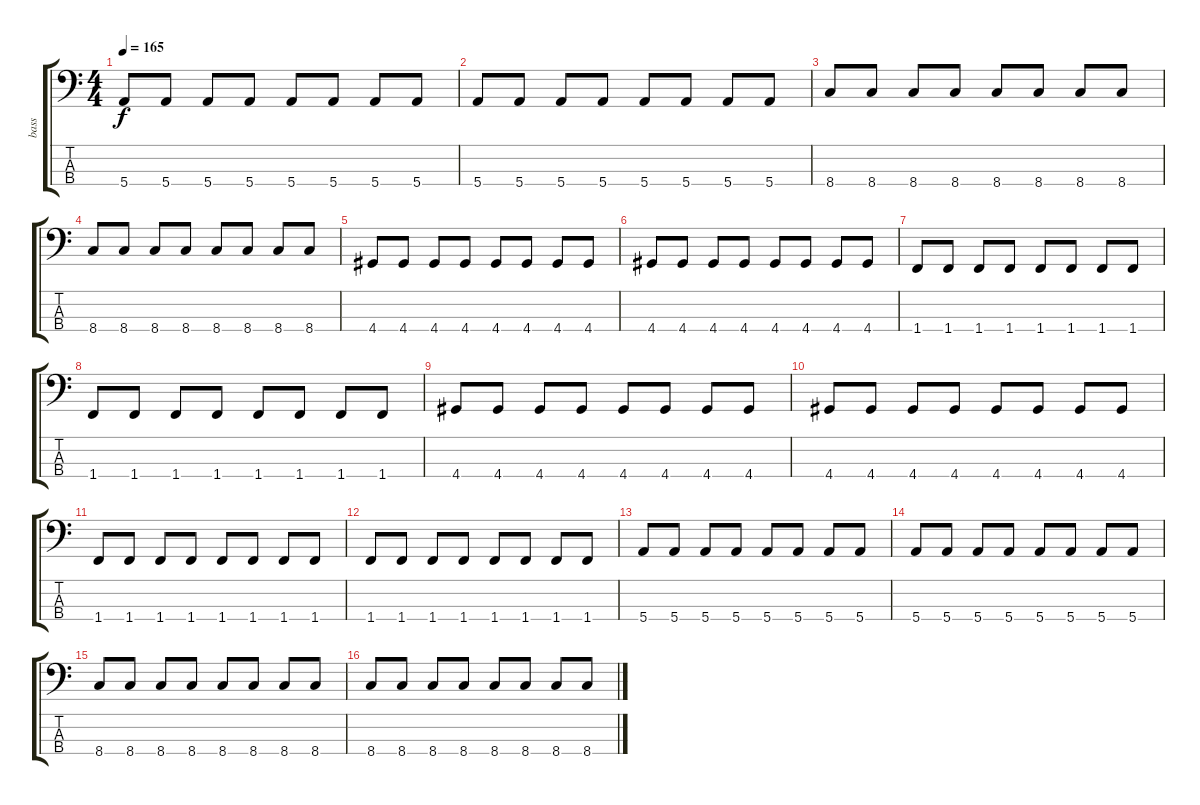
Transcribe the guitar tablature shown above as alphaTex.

\track ("bass" "bass") {instrument slapbass2}
\staff {score tabs}
\tuning (G2 D2 A1 E1) {hide}
\ts (4 4)
\tempo 165
\clef f4
\ks c
5.4.8{dy f} 5.4.8 5.4.8 5.4.8 5.4.8 5.4.8 5.4.8 5.4.8 |
5.4.8 5.4.8 5.4.8 5.4.8 5.4.8 5.4.8 5.4.8 5.4.8 |
8.4.8 8.4.8 8.4.8 8.4.8 8.4.8 8.4.8 8.4.8 8.4.8 |
8.4.8 8.4.8 8.4.8 8.4.8 8.4.8 8.4.8 8.4.8 8.4.8 |
4.4.8 4.4.8 4.4.8 4.4.8 4.4.8 4.4.8 4.4.8 4.4.8 |
4.4.8 4.4.8 4.4.8 4.4.8 4.4.8 4.4.8 4.4.8 4.4.8 |
1.4.8 1.4.8 1.4.8 1.4.8 1.4.8 1.4.8 1.4.8 1.4.8 |
1.4.8 1.4.8 1.4.8 1.4.8 1.4.8 1.4.8 1.4.8 1.4.8 |
4.4.8 4.4.8 4.4.8 4.4.8 4.4.8 4.4.8 4.4.8 4.4.8 |
4.4.8 4.4.8 4.4.8 4.4.8 4.4.8 4.4.8 4.4.8 4.4.8 |
1.4.8 1.4.8 1.4.8 1.4.8 1.4.8 1.4.8 1.4.8 1.4.8 |
1.4.8 1.4.8 1.4.8 1.4.8 1.4.8 1.4.8 1.4.8 1.4.8 |
5.4.8 5.4.8 5.4.8 5.4.8 5.4.8 5.4.8 5.4.8 5.4.8 |
5.4.8 5.4.8 5.4.8 5.4.8 5.4.8 5.4.8 5.4.8 5.4.8 |
8.4.8 8.4.8 8.4.8 8.4.8 8.4.8 8.4.8 8.4.8 8.4.8 |
8.4.8 8.4.8 8.4.8 8.4.8 8.4.8 8.4.8 8.4.8 8.4.8
